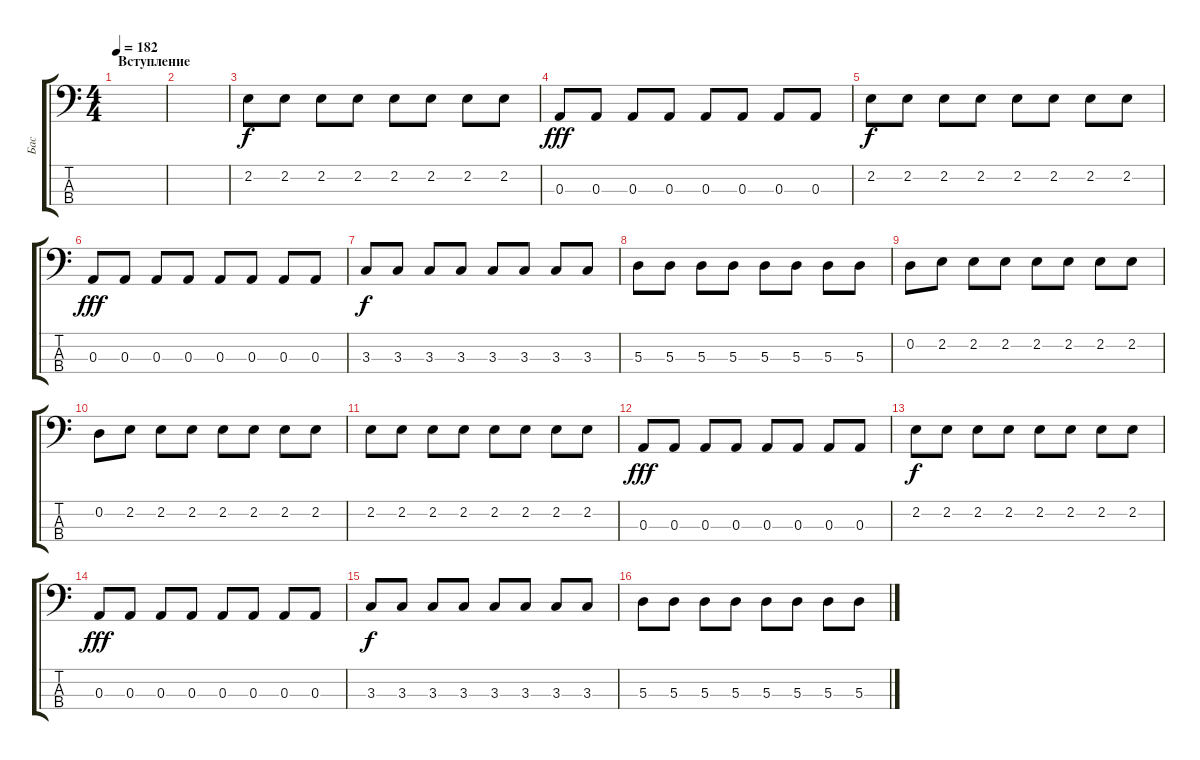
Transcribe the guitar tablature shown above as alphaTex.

\track ("Бас" "Бас") {instrument electricbassfinger}
\staff {score tabs}
\tuning (G2 D2 A1 E1) {hide}
\ts (4 4)
\section ("" "Вступление")
\tempo 182
\clef f4
\ks c
|
|
2.2.8 2.2.8 2.2.8 2.2.8 2.2.8 2.2.8 2.2.8 2.2.8 |
0.3.8{dy fff} 0.3.8 0.3.8 0.3.8 0.3.8 0.3.8 0.3.8 0.3.8 |
2.2.8{dy f} 2.2.8 2.2.8 2.2.8 2.2.8 2.2.8 2.2.8 2.2.8 |
0.3.8{dy fff} 0.3.8 0.3.8 0.3.8 0.3.8 0.3.8 0.3.8 0.3.8 |
3.3.8{dy f} 3.3.8 3.3.8 3.3.8 3.3.8 3.3.8 3.3.8 3.3.8 |
5.3.8 5.3.8 5.3.8 5.3.8 5.3.8 5.3.8 5.3.8 5.3.8 |
0.2.8 2.2.8 2.2.8 2.2.8 2.2.8 2.2.8 2.2.8 2.2.8 |
0.2.8 2.2.8 2.2.8 2.2.8 2.2.8 2.2.8 2.2.8 2.2.8 |
2.2.8 2.2.8 2.2.8 2.2.8 2.2.8 2.2.8 2.2.8 2.2.8 |
0.3.8{dy fff} 0.3.8 0.3.8 0.3.8 0.3.8 0.3.8 0.3.8 0.3.8 |
2.2.8{dy f} 2.2.8 2.2.8 2.2.8 2.2.8 2.2.8 2.2.8 2.2.8 |
0.3.8{dy fff} 0.3.8 0.3.8 0.3.8 0.3.8 0.3.8 0.3.8 0.3.8 |
3.3.8{dy f} 3.3.8 3.3.8 3.3.8 3.3.8 3.3.8 3.3.8 3.3.8 |
5.3.8 5.3.8 5.3.8 5.3.8 5.3.8 5.3.8 5.3.8 5.3.8
